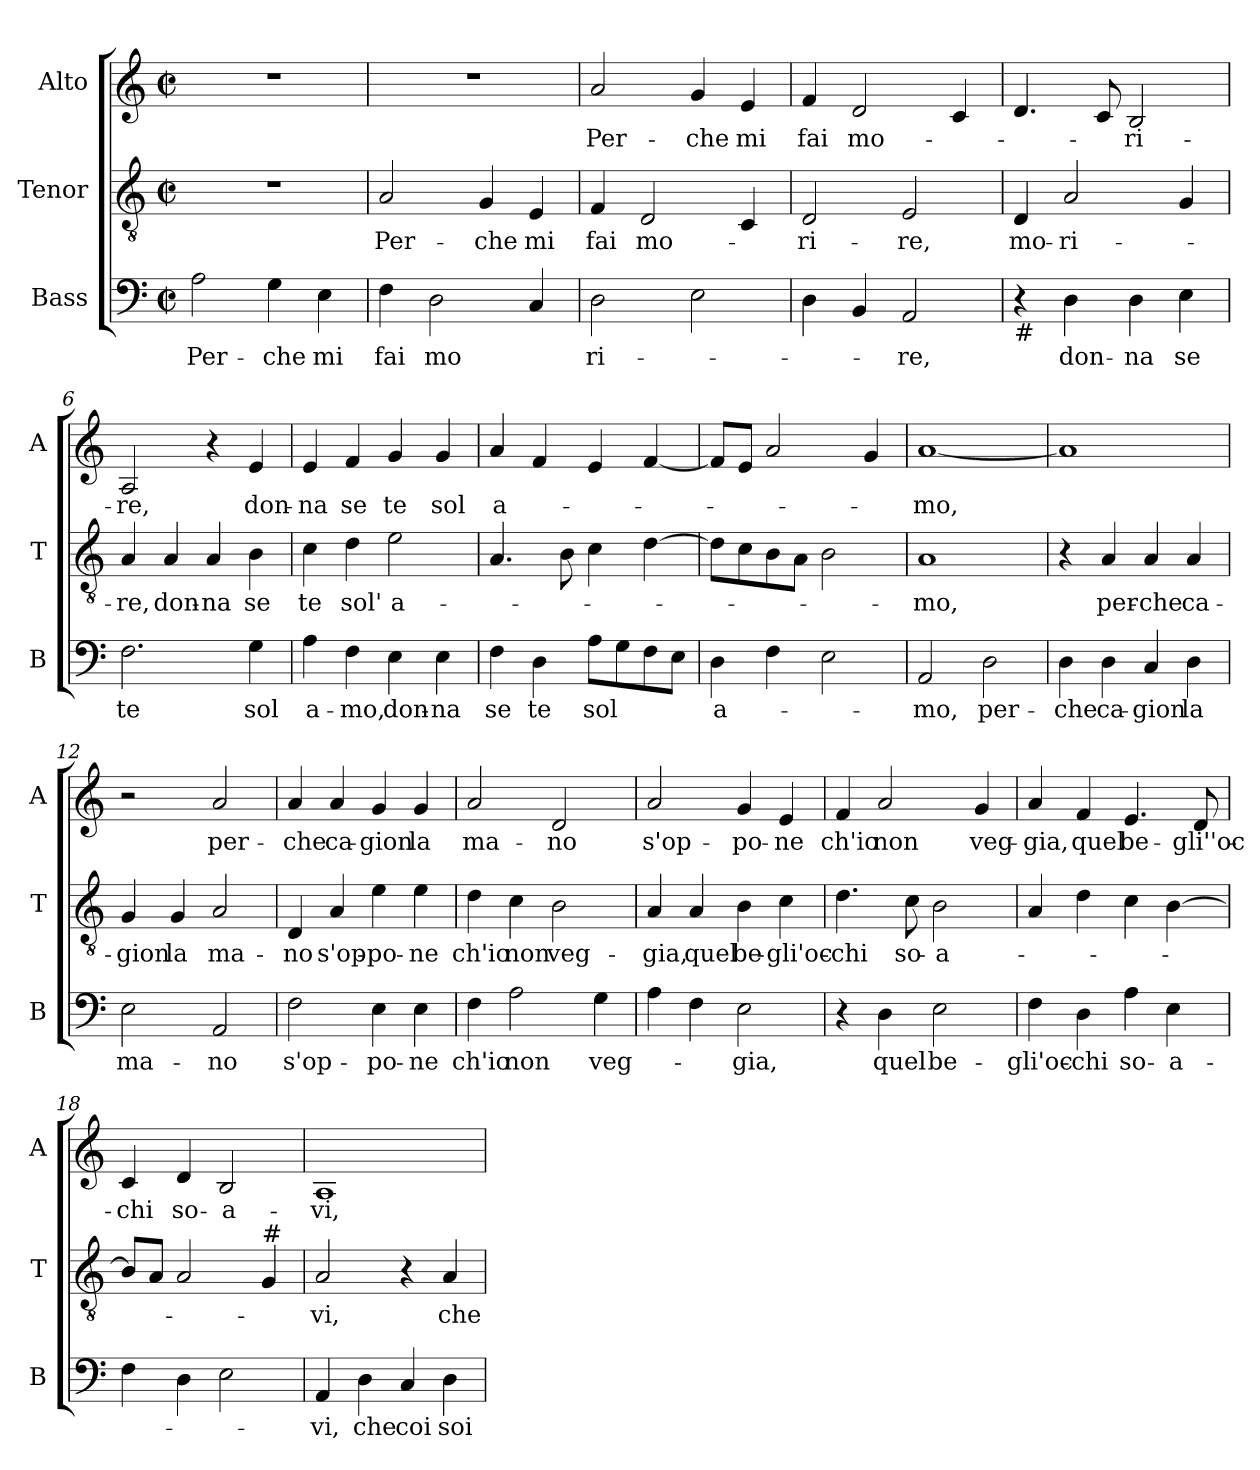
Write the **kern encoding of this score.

**kern	**text	**kern	**text	**kern	**text
*part3	*part3	*part2	*part2	*part1	*part1
*staff3	*staff3	*staff2	*staff2	*staff1	*staff1
*I"Bass	*	*I"Tenor	*	*I"Alto	*
*I'B	*	*I'T	*	*I'A	*
*clefF4	*	*clefGv2	*	*clefG2	*
*k[]	*	*k[]	*	*k[]	*
*C:	*	*C:	*	*C:	*
*M2/2	*	*M2/2	*	*M2/2	*
*met(c|)	*	*met(c|)	*	*met(c|)	*
=1	=1	=1	=1	=1	=1
!	!LO:LY:b	!	!	!	!
2A\	Per-	1r	.	1r	.
!	!LO:LY:b	!	!	!	!
4G\	-che	.	.	.	.
!	!LO:LY:b	!	!	!	!
4E\	mi	.	.	.	.
=2	=2	=2	=2	=2	=2
!	!LO:LY:b	!	!LO:LY:b	!	!
4F\	fai	2A/	Per-	1r	.
!	!LO:LY:b	!	!	!	!
2D\	mo	.	.	.	.
!	!	!	!LO:LY:b	!	!
.	.	4G/	-che	.	.
!	!	!	!LO:LY:b	!	!
4C/	.	4E/	mi	.	.
=3	=3	=3	=3	=3	=3
!	!LO:LY:b	!	!LO:LY:b	!	!LO:LY:b
2D\	ri-	4F/	fai	2a/	Per-
!	!	!	!LO:LY:b	!	!
.	.	2D/	mo-	.	.
!	!	!	!	!	!LO:LY:b
2E\	.	.	.	4g/	-che
!	!	!	!	!	!LO:LY:b
.	.	4C/	.	4e/	mi
=4	=4	=4	=4	=4	=4
!	!	!	!LO:LY:b	!	!LO:LY:b
4D\	.	2D/	-ri-	4f/	fai
!	!	!	!	!	!LO:LY:b
4BB/	.	.	.	2d/	mo-
!	!LO:LY:b	!	!LO:LY:b	!	!
2AA/	-re,	2E/	-re,	.	.
.	.	.	.	4c/	.
=5	=5	=5	=5	=5	=5
!LO:TX:b:t=#	!	!	!	!	!
!	!	!	!LO:LY:b	!	!
4r	.	4D/	mo-	4.d/	.
!	!LO:LY:b	!	!LO:LY:b	!	!
4D\	don-	2A/	-ri-	.	.
.	.	.	.	8c/	.
!	!LO:LY:b	!	!	!	!LO:LY:b
4D\	-na	.	.	2B/	-ri-
!	!LO:LY:b	!	!	!	!
4E\	se	4G/	.	.	.
!!LO:LB:g=z
=6	=6	=6	=6	=6	=6
!	!LO:LY:b	!	!LO:LY:b	!	!LO:LY:b
2.F\	te	4A/	-re,	2A/	-re,
!	!	!	!LO:LY:b	!	!
.	.	4A/	don-	.	.
!	!	!	!LO:LY:b	!	!
.	.	4A/	-na	4r	.
!	!LO:LY:b	!	!LO:LY:b	!	!LO:LY:b
4G\	sol	4B\	se	4e/	don-
=7	=7	=7	=7	=7	=7
!	!LO:LY:b	!	!LO:LY:b	!	!LO:LY:b
4A\	a-	4c\	te	4e/	-na
!	!LO:LY:b	!	!LO:LY:b	!	!LO:LY:b
4F\	-mo,	4d\	sol'	4f/	se
!	!LO:LY:b	!	!LO:LY:b	!	!LO:LY:b
4E\	don-	2e\	a-	4g/	te
!	!LO:LY:b	!	!	!	!LO:LY:b
4E\	-na	.	.	4g/	sol
=8	=8	=8	=8	=8	=8
!	!LO:LY:b	!	!	!	!LO:LY:b
4F\	se	4.A/	.	4a/	a-
!	!LO:LY:b	!	!	!	!
4D\	te	.	.	4f/	.
.	.	8B\	.	.	.
!	!LO:LY:b	!	!	!	!
8A\L	sol	4c\	.	4e/	.
8G\	.	.	.	.	.
8F\	.	[4d\	.	[4f/	.
8E\J	.	.	.	.	.
=9	=9	=9	=9	=9	=9
!	!LO:LY:b	!	!	!	!
4D\	a-	8d\L]	.	8f/L]	.
.	.	8c\	.	8e/J	.
4F\	.	8B\	.	2a/	.
.	.	8A\J	.	.	.
2E\	.	2B\	.	.	.
.	.	.	.	4g/	.
=10	=10	=10	=10	=10	=10
!	!LO:LY:b	!	!LO:LY:b	!	!LO:LY:b
2AA/	-mo,	1A	-mo,	[1a	-mo,
!	!LO:LY:b	!	!	!	!
2D\	per-	.	.	.	.
!!LO:LB:g=z
=11	=11	=11	=11	=11	=11
!	!LO:LY:b	!	!	!	!
4D\	-che	4r	.	1a]	.
!	!LO:LY:b	!	!LO:LY:b	!	!
4D\	ca-	4A/	per-	.	.
!	!LO:LY:b	!	!LO:LY:b	!	!
4C/	-gion	4A/	-che	.	.
!	!LO:LY:b	!	!LO:LY:b	!	!
4D\	la	4A/	ca-	.	.
=12	=12	=12	=12	=12	=12
!	!LO:LY:b	!	!LO:LY:b	!	!
2E\	ma-	4G/	-gion	2r	.
!	!	!	!LO:LY:b	!	!
.	.	4G/	la	.	.
!	!LO:LY:b	!	!LO:LY:b	!	!LO:LY:b
2AA/	-no	2A/	ma-	2a/	per-
=13	=13	=13	=13	=13	=13
!	!LO:LY:b	!	!LO:LY:b	!	!LO:LY:b
2F\	s'op-	4D/	-no	4a/	-che
!	!	!	!LO:LY:b	!	!LO:LY:b
.	.	4A/	s'op-	4a/	ca-
!	!LO:LY:b	!	!LO:LY:b	!	!LO:LY:b
4E\	-po-	4e\	-po-	4g/	-gion
!	!LO:LY:b	!	!LO:LY:b	!	!LO:LY:b
4E\	-ne	4e\	-ne	4g/	la
=14	=14	=14	=14	=14	=14
!	!LO:LY:b	!	!LO:LY:b	!	!LO:LY:b
4F\	ch'io	4d\	ch'io	2a/	ma-
!	!LO:LY:b	!	!LO:LY:b	!	!
2A\	non	4c\	non	.	.
!	!	!	!LO:LY:b	!	!LO:LY:b
.	.	2B\	veg-	2d/	-no
!	!LO:LY:b	!	!	!	!
4G\	veg-	.	.	.	.
=15	=15	=15	=15	=15	=15
!	!	!	!LO:LY:b	!	!LO:LY:b
4A\	.	4A/	-gia,	2a/	s'op-
!	!	!	!LO:LY:b	!	!
4F\	.	4A/	quel	.	.
!	!LO:LY:b	!	!LO:LY:b	!	!LO:LY:b
2E\	-gia,	4B\	be-	4g/	-po-
!	!	!	!LO:LY:b	!	!LO:LY:b
.	.	4c\	-gli'oc-	4e/	-ne
!!LO:PB:g=z
=16	=16	=16	=16	=16	=16
!	!	!	!LO:LY:b	!	!LO:LY:b
4r	.	4.d\	-chi	4f/	ch'io
!	!LO:LY:b	!	!	!	!LO:LY:b
4D\	quel	.	.	2a/	non
!	!	!	!LO:LY:b	!	!
.	.	8c\	so-	.	.
!	!LO:LY:b	!	!LO:LY:b	!	!
2E\	be-	2B\	-a-	.	.
!	!	!	!	!	!LO:LY:b
.	.	.	.	4g/	veg-
=17	=17	=17	=17	=17	=17
!	!LO:LY:b	!	!	!	!LO:LY:b
4F\	-gli'oc-	4A/	.	4a/	-gia,
!	!LO:LY:b	!	!	!	!LO:LY:b
4D\	-chi	4d\	.	4f/	quel
!	!LO:LY:b	!	!	!	!LO:LY:b
4A\	so-	4c\	.	4.e/	be-
!	!LO:LY:b	!	!	!	!
4E\	-a-	[4B\	.	.	.
!	!	!	!	!	!LO:LY:b
.	.	.	.	8d/	-gli''oc-
=18	=18	=18	=18	=18	=18
!	!	!	!	!	!LO:LY:b
4F\	.	8B/L]	.	4c/	-chi
.	.	8A/J	.	.	.
!	!	!	!	!	!LO:LY:b
4D\	.	2A/	.	4d/	so-
!	!	!	!	!	!LO:LY:b
2E\	.	.	.	2B/	-a-
!	!	!LO:TX:a:t=#	!	!	!
.	.	4G/	.	.	.
=19	=19	=19	=19	=19	=19
!	!LO:LY:b	!	!LO:LY:b	!	!LO:LY:b
4AA/	-vi,	2A/	-vi,	1A	-vi,
!	!LO:LY:b	!	!	!	!
4D\	che	.	.	.	.
!	!LO:LY:b	!	!	!	!
4C/	coi	4r	.	.	.
!	!LO:LY:b	!	!LO:LY:b	!	!
4D\	soi	4A/	che	.	.
=	=	=	=	=	=
*-	*-	*-	*-	*-	*-
